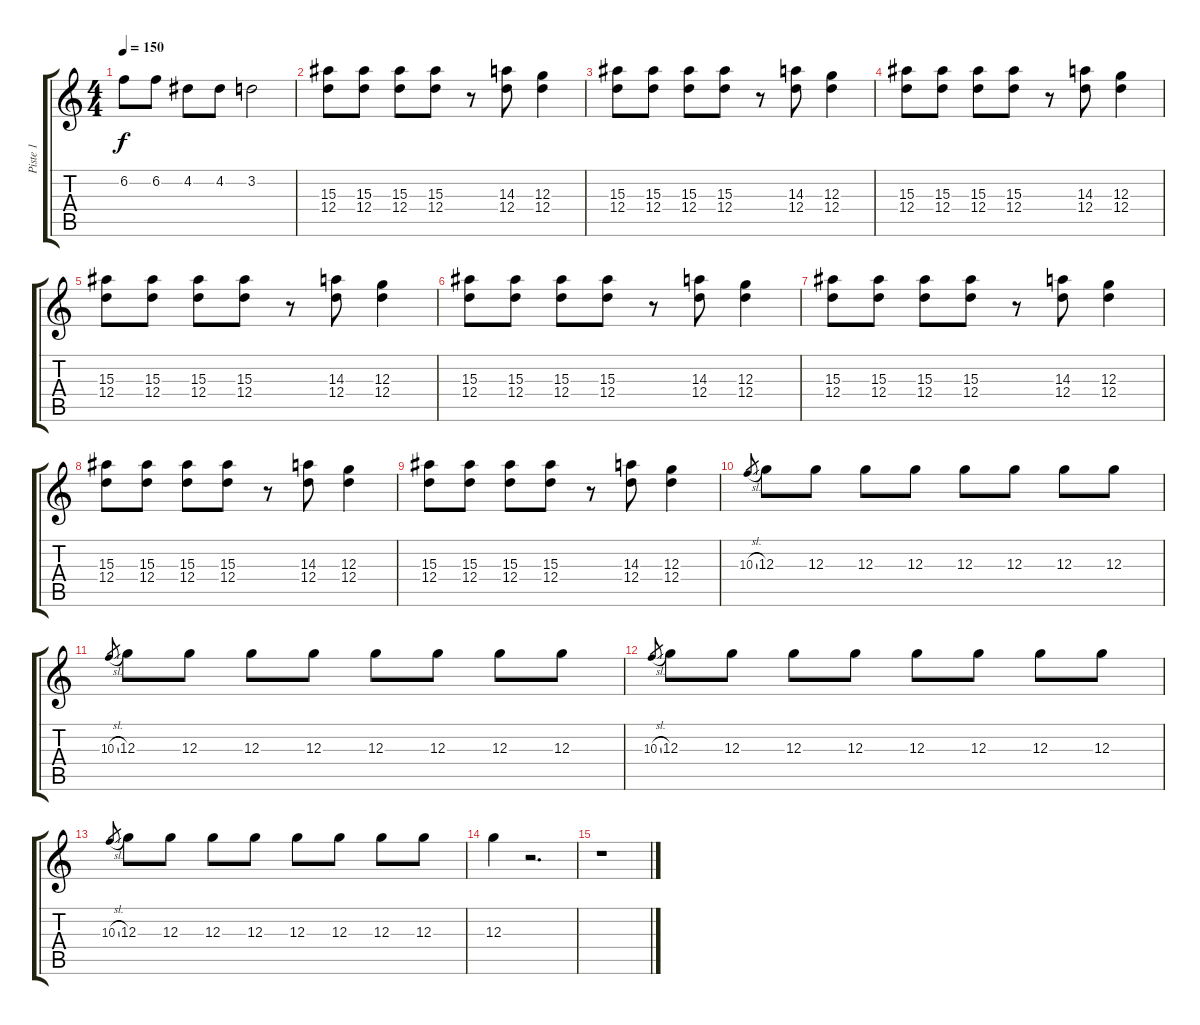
\track ("Piste 1" "Piste 1") {instrument overdrivenguitar}
\staff {score tabs}
\tuning (E4 B3 G3 D3 A2 E2) {hide}
\ts (4 4)
\tempo 150
\clef g2
\ks c
6.2.8{dy f} 6.2.8 4.2.8 4.2.8 3.2.2 |
(15.3 12.4).8 (15.3 12.4).8 (15.3 12.4).8 (15.3 12.4).8 r.8 (14.3 12.4).8 (12.3 12.4).4 |
(15.3 12.4).8 (15.3 12.4).8 (15.3 12.4).8 (15.3 12.4).8 r.8 (14.3 12.4).8 (12.3 12.4).4 |
(15.3 12.4).8 (15.3 12.4).8 (15.3 12.4).8 (15.3 12.4).8 r.8 (14.3 12.4).8 (12.3 12.4).4 |
(15.3 12.4).8 (15.3 12.4).8 (15.3 12.4).8 (15.3 12.4).8 r.8 (14.3 12.4).8 (12.3 12.4).4 |
(15.3 12.4).8 (15.3 12.4).8 (15.3 12.4).8 (15.3 12.4).8 r.8 (14.3 12.4).8 (12.3 12.4).4 |
(15.3 12.4).8 (15.3 12.4).8 (15.3 12.4).8 (15.3 12.4).8 r.8 (14.3 12.4).8 (12.3 12.4).4 |
(15.3 12.4).8 (15.3 12.4).8 (15.3 12.4).8 (15.3 12.4).8 r.8 (14.3 12.4).8 (12.3 12.4).4 |
(15.3 12.4).8 (15.3 12.4).8 (15.3 12.4).8 (15.3 12.4).8 r.8 (14.3 12.4).8 (12.3 12.4).4 |
10.3{sl}.8{gr} 12.3.8 12.3.8 12.3.8 12.3.8 12.3.8 12.3.8 12.3.8 12.3.8 |
10.3{sl}.8{gr} 12.3.8 12.3.8 12.3.8 12.3.8 12.3.8 12.3.8 12.3.8 12.3.8 |
10.3{sl}.8{gr} 12.3.8 12.3.8 12.3.8 12.3.8 12.3.8 12.3.8 12.3.8 12.3.8 |
10.3{sl}.8{gr} 12.3.8 12.3.8 12.3.8 12.3.8 12.3.8 12.3.8 12.3.8 12.3.8 |
12.3.4 r.2{d} |
r.1
